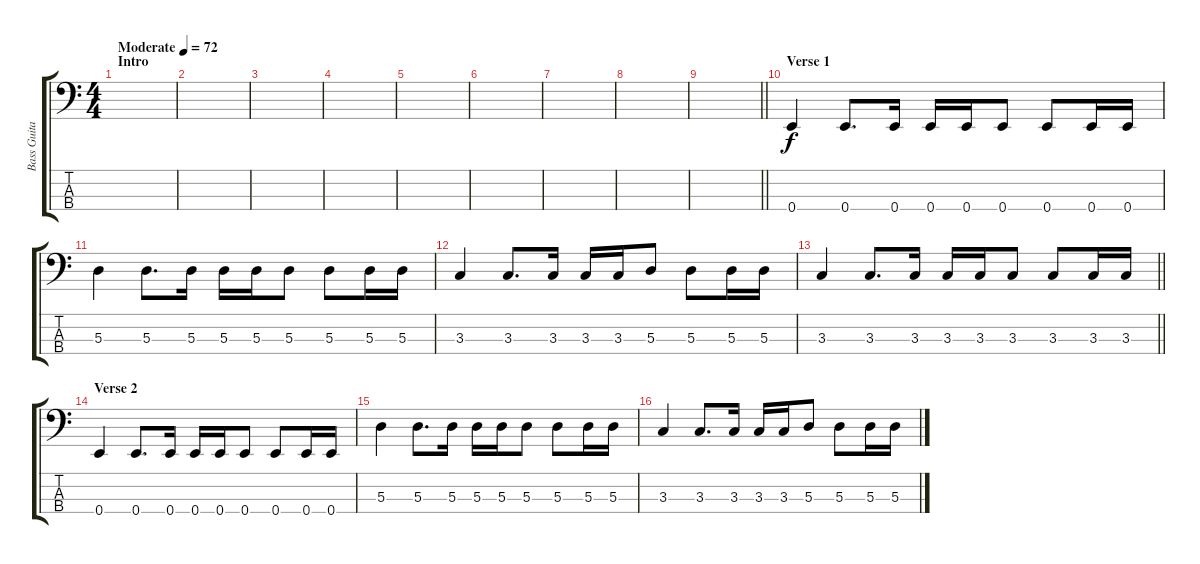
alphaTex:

\track ("Bass Guitar" "Bass Guita") {instrument electricbassfinger}
\staff {score tabs}
\tuning (G2 D2 A1 E1) {hide}
\ts (4 4)
\section ("" "Intro")
\tempo (72 "Moderate")
\clef f4
\ks c
|
|
|
|
|
|
|
|
\barLineRight lightlight
|
\section ("" "Verse 1")
0.4.4 0.4.8{d} 0.4.16 0.4.16 0.4.16 0.4.8 0.4.8 0.4.16 0.4.16 |
5.3.4 5.3.8{d} 5.3.16 5.3.16 5.3.16 5.3.8 5.3.8 5.3.16 5.3.16 |
3.3.4 3.3.8{d} 3.3.16 3.3.16 3.3.16 5.3.8 5.3.8 5.3.16 5.3.16 |
\barLineRight lightlight
3.3.4 3.3.8{d} 3.3.16 3.3.16 3.3.16 3.3.8 3.3.8 3.3.16 3.3.16 |
\section ("" "Verse 2")
0.4.4 0.4.8{d} 0.4.16 0.4.16 0.4.16 0.4.8 0.4.8 0.4.16 0.4.16 |
5.3.4 5.3.8{d} 5.3.16 5.3.16 5.3.16 5.3.8 5.3.8 5.3.16 5.3.16 |
3.3.4 3.3.8{d} 3.3.16 3.3.16 3.3.16 5.3.8 5.3.8 5.3.16 5.3.16
